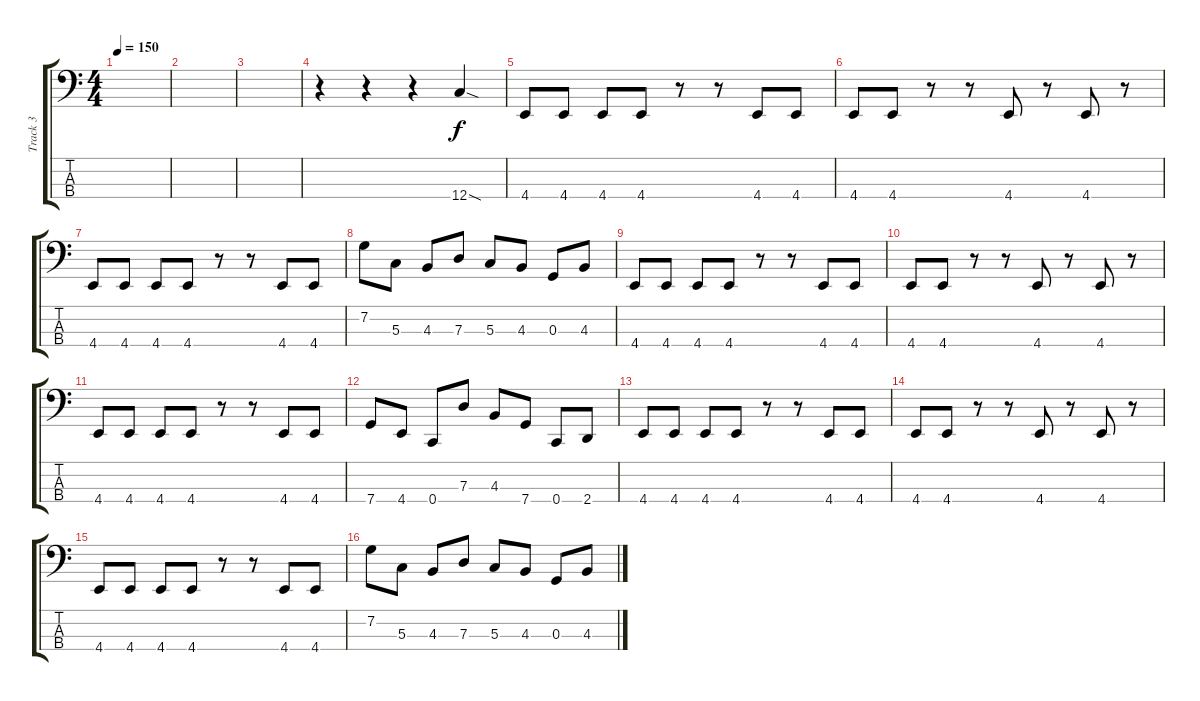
\track ("Track 3" "Track 3") {instrument electricbassfinger}
\staff {score tabs}
\tuning (F2 C2 G1 C1) {hide}
\ts (4 4)
\tempo 150
\clef f4
\ks c
|
|
|
r.4 r.4 r.4 12.4{sod}.4 |
4.4.8 4.4.8 4.4.8 4.4.8 r.8 r.8 4.4.8 4.4.8 |
4.4.8 4.4.8 r.8 r.8 4.4.8 r.8 4.4.8 r.8 |
4.4.8 4.4.8 4.4.8 4.4.8 r.8 r.8 4.4.8 4.4.8 |
7.2.8 5.3.8 4.3.8 7.3.8 5.3.8 4.3.8 0.3.8 4.3.8 |
4.4.8 4.4.8 4.4.8 4.4.8 r.8 r.8 4.4.8 4.4.8 |
4.4.8 4.4.8 r.8 r.8 4.4.8 r.8 4.4.8 r.8 |
4.4.8 4.4.8 4.4.8 4.4.8 r.8 r.8 4.4.8 4.4.8 |
7.4.8 4.4.8 0.4.8 7.3.8 4.3.8 7.4.8 0.4.8 2.4.8 |
4.4.8 4.4.8 4.4.8 4.4.8 r.8 r.8 4.4.8 4.4.8 |
4.4.8 4.4.8 r.8 r.8 4.4.8 r.8 4.4.8 r.8 |
4.4.8 4.4.8 4.4.8 4.4.8 r.8 r.8 4.4.8 4.4.8 |
7.2.8 5.3.8 4.3.8 7.3.8 5.3.8 4.3.8 0.3.8 4.3.8
